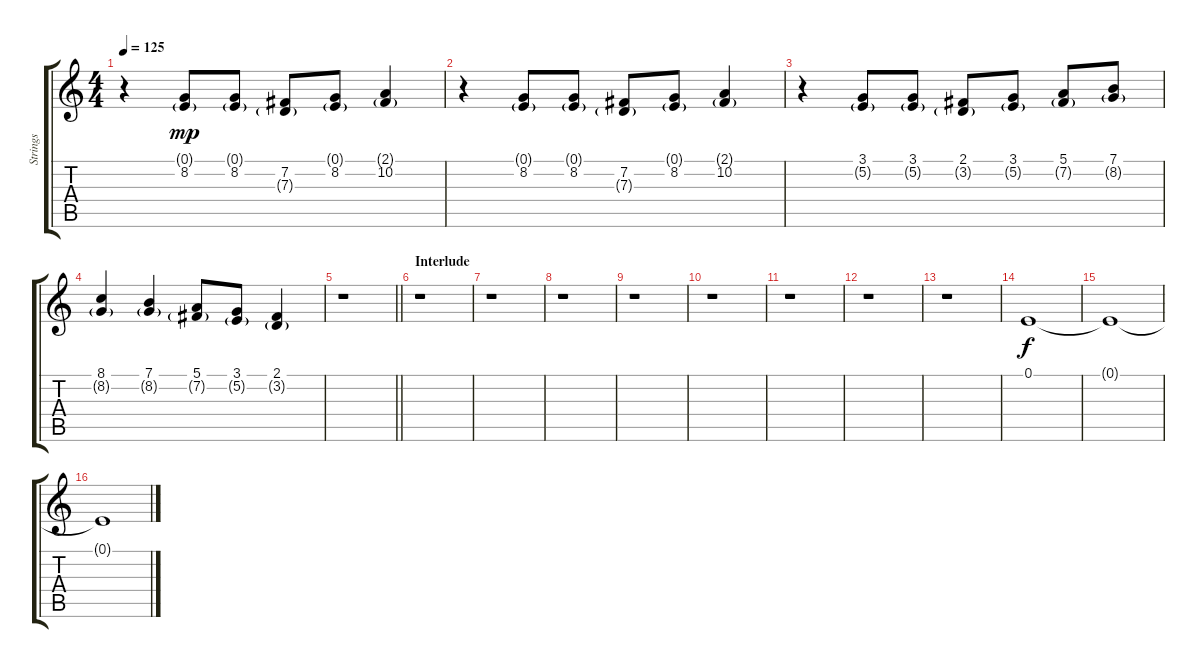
\track ("Strings" "Strings") {instrument stringensemble1}
\staff {score tabs}
\tuning (E4 B3 G3 D3 A2 E2) {hide}
\ts (4 4)
\tempo 125
\clef g2
\ks c
r.4{dy f} (0.1{g} 8.2).8{dy mp} (0.1{g} 8.2).8 (7.2 7.3{g}).8 (0.1{g} 8.2).8 (2.1{g} 10.2).4 |
r.4 (0.1{g} 8.2).8 (0.1{g} 8.2).8 (7.2 7.3{g}).8 (0.1{g} 8.2).8 (2.1{g} 10.2).4 |
r.4 (3.1 5.2{g}).8 (3.1 5.2{g}).8 (2.1 3.2{g}).8 (3.1 5.2{g}).8 (5.1 7.2{g}).8 (7.1 8.2{g}).8 |
(8.1 8.2{g}).4 (7.1 8.2{g}).4 (5.1 7.2{g}).8 (3.1 5.2{g}).8 (2.1 3.2{g}).4 |
\barLineRight lightlight
r.1 |
\section ("" "Interlude ")
r.1 |
r.1 |
r.1 |
r.1 |
r.1 |
r.1 |
r.1 |
r.1 |
0.1.1{dy f} |
0.1{t}.1 |
0.1{t}.1
